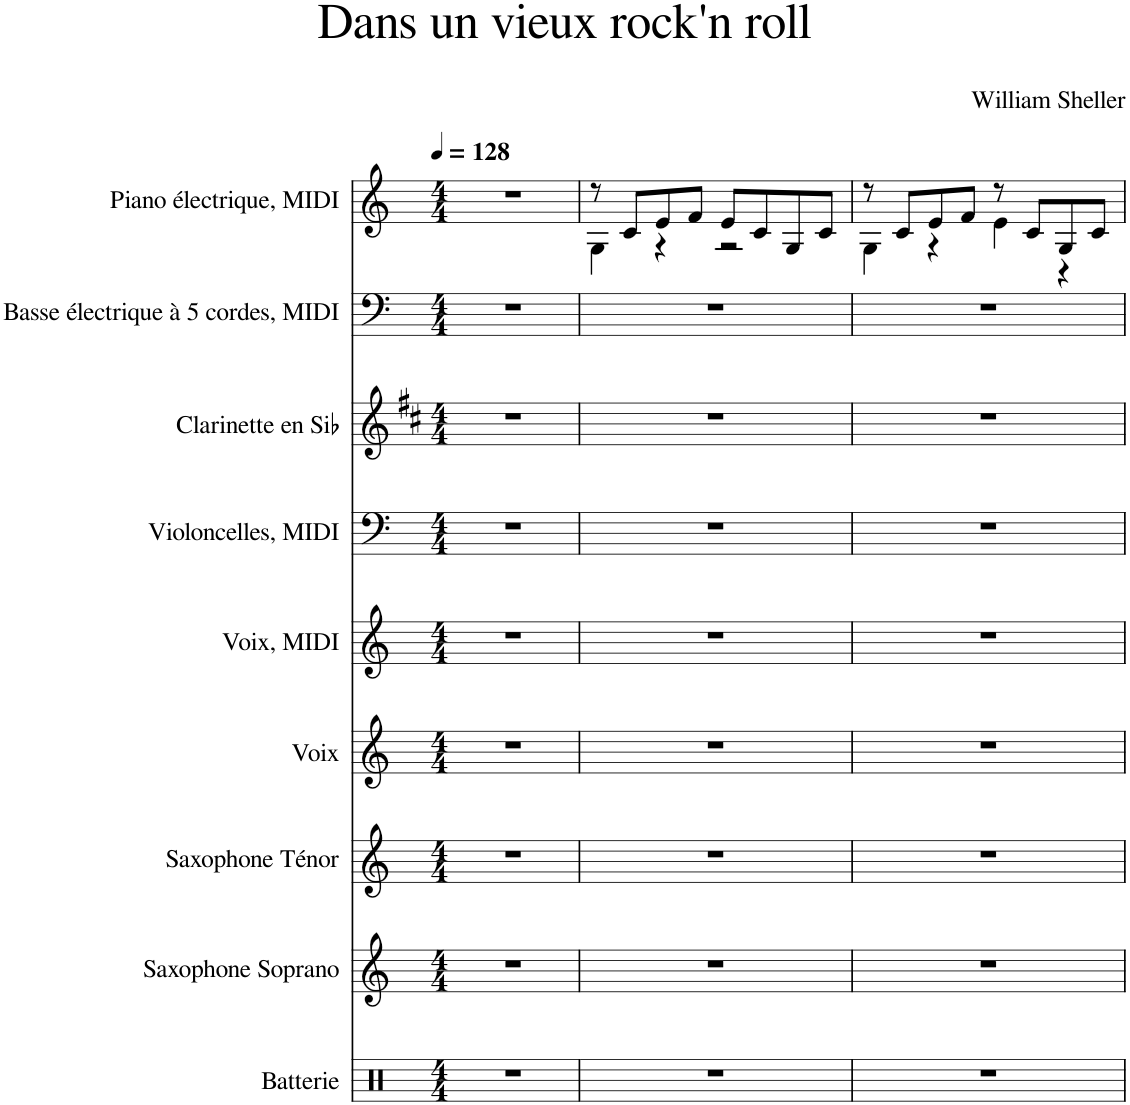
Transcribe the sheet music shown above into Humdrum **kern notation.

**kern	**kern	**kern	**kern	**kern	**kern	**kern	**kern	**kern
*part9	*part8	*part7	*part6	*part5	*part4	*part3	*part2	*part1
*staff9	*staff8	*staff7	*staff6	*staff5	*staff4	*staff3	*staff2	*staff1
*I"Batterie	*I"Saxophone Soprano	*I"Saxophone Ténor	*I"Voix	*I"Voix, MIDI	*I"Violoncelles, MIDI	*I"Clarinette en Sib	*I"Basse électrique à 5 cordes, MIDI	*I"Piano électrique, MIDI
*I'Bat.	*I'Sax. S.	*I'Sax. T.	*I'Vx.	*I'Vx.	*I'Vlcs	*I'Clar. Sib	*I'B. él.	*I'Pia. él.
*clefX	*clefG2	*clefG2	*clefG2	*clefG2	*clefF4	*clefG2	*clefF4	*clefG2
*	*Trd1c2	*Trd8c14	*	*	*	*Trd1c2	*Trd7c12	*
*k[]	*k[]	*k[]	*k[]	*k[]	*k[]	*k[f#c#]	*k[]	*k[]
*M4/4	*M4/4	*M4/4	*M4/4	*M4/4	*M4/4	*M4/4	*M4/4	*M4/4
*MM128	*MM128	*MM128	*MM128	*MM128	*MM128	*MM128	*MM128	*MM128
=1	=1	=1	=1	=1	=1	=1	=1	=1
1r	1r	1r	1r	1r	1r	1r	1r	1r
=2	=2	=2	=2	=2	=2	=2	=2	=2
*	*	*	*	*	*	*	*	*^
1r	1r	1r	1r	1r	1r	1r	1r	8r	4G\
.	.	.	.	.	.	.	.	8c/L	.
.	.	.	.	.	.	.	.	8e/	4r
.	.	.	.	.	.	.	.	8f/J	.
.	.	.	.	.	.	.	.	8e/L	2r
.	.	.	.	.	.	.	.	8c/	.
.	.	.	.	.	.	.	.	8G/	.
.	.	.	.	.	.	.	.	8c/J	.
=3	=3	=3	=3	=3	=3	=3	=3	=3	=3
1r	1r	1r	1r	1r	1r	1r	1r	8r	4G\
.	.	.	.	.	.	.	.	8c/L	.
.	.	.	.	.	.	.	.	8e/	4r
.	.	.	.	.	.	.	.	8f/J	.
.	.	.	.	.	.	.	.	8r	4e\
.	.	.	.	.	.	.	.	8c/L	.
.	.	.	.	.	.	.	.	8G/	4r
.	.	.	.	.	.	.	.	8c/J	.
*	*	*	*	*	*	*	*	*v	*v
=	=	=	=	=	=	=	=	=
*-	*-	*-	*-	*-	*-	*-	*-	*-
